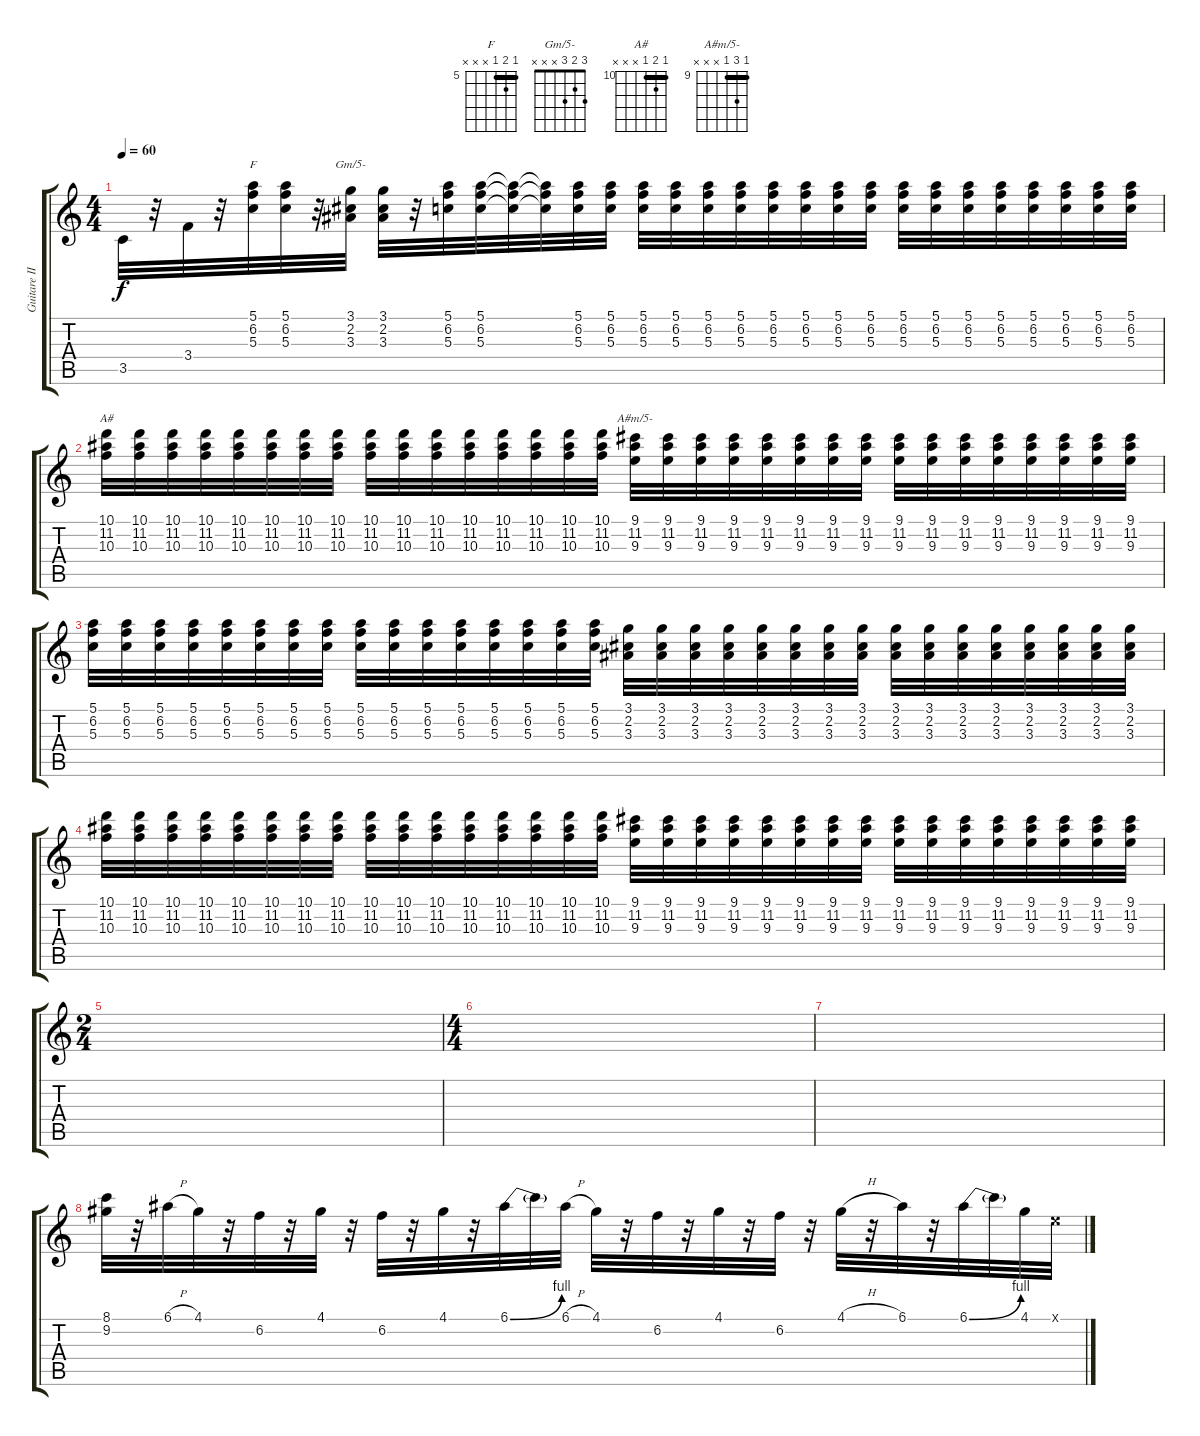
\track ("Guitare II" "Guitare II") {instrument overdrivenguitar}
\staff {score tabs}
\tuning (E4 B3 G3 D3 A2 E2) {hide}
\chord ("F" 5 6 5 x x x) {firstfret 5 barre 5}
\chord ("Gm/5-" 3 2 3 x x x)
\chord ("A#" 10 11 10 x x x) {firstfret 10 barre 10}
\chord ("A#m/5-" 9 11 9 x x x) {firstfret 9 barre 9}
\ts (4 4)
\tempo 60
\clef g2
\ks c
3.5.32{dy f} r.32 3.4.32 r.32 (5.1 6.2 5.3).32{ch "F"} (5.1 6.2 5.3).32 r.32 (3.1 2.2 3.3).32{ch "Gm/5-"} (3.1 2.2 3.3).32 r.32 (5.1 6.2 5.3).32 (5.1 6.2 5.3).32 (5.1{t} 6.2{t} 5.3{t}).32 (5.1{t} 6.2{t} 5.3{t}).32 (5.1 6.2 5.3).32 (5.1 6.2 5.3).32 (5.1 6.2 5.3).32 (5.1 6.2 5.3).32 (5.1 6.2 5.3).32 (5.1 6.2 5.3).32 (5.1 6.2 5.3).32 (5.1 6.2 5.3).32 (5.1 6.2 5.3).32 (5.1 6.2 5.3).32 (5.1 6.2 5.3).32 (5.1 6.2 5.3).32 (5.1 6.2 5.3).32 (5.1 6.2 5.3).32 (5.1 6.2 5.3).32 (5.1 6.2 5.3).32 (5.1 6.2 5.3).32 (5.1 6.2 5.3).32 |
(10.1 11.2 10.3).32{ch "A#"} (10.1 11.2 10.3).32 (10.1 11.2 10.3).32 (10.1 11.2 10.3).32 (10.1 11.2 10.3).32 (10.1 11.2 10.3).32 (10.1 11.2 10.3).32 (10.1 11.2 10.3).32 (10.1 11.2 10.3).32 (10.1 11.2 10.3).32 (10.1 11.2 10.3).32 (10.1 11.2 10.3).32 (10.1 11.2 10.3).32 (10.1 11.2 10.3).32 (10.1 11.2 10.3).32 (10.1 11.2 10.3).32 (9.1 11.2 9.3).32{ch "A#m/5-"} (9.1 11.2 9.3).32 (9.1 11.2 9.3).32 (9.1 11.2 9.3).32 (9.1 11.2 9.3).32 (9.1 11.2 9.3).32 (9.1 11.2 9.3).32 (9.1 11.2 9.3).32 (9.1 11.2 9.3).32 (9.1 11.2 9.3).32 (9.1 11.2 9.3).32 (9.1 11.2 9.3).32 (9.1 11.2 9.3).32 (9.1 11.2 9.3).32 (9.1 11.2 9.3).32 (9.1 11.2 9.3).32 |
(5.1 6.2 5.3).32 (5.1 6.2 5.3).32 (5.1 6.2 5.3).32 (5.1 6.2 5.3).32 (5.1 6.2 5.3).32 (5.1 6.2 5.3).32 (5.1 6.2 5.3).32 (5.1 6.2 5.3).32 (5.1 6.2 5.3).32 (5.1 6.2 5.3).32 (5.1 6.2 5.3).32 (5.1 6.2 5.3).32 (5.1 6.2 5.3).32 (5.1 6.2 5.3).32 (5.1 6.2 5.3).32 (5.1 6.2 5.3).32 (3.1 2.2 3.3).32 (3.1 2.2 3.3).32 (3.1 2.2 3.3).32 (3.1 2.2 3.3).32 (3.1 2.2 3.3).32 (3.1 2.2 3.3).32 (3.1 2.2 3.3).32 (3.1 2.2 3.3).32 (3.1 2.2 3.3).32 (3.1 2.2 3.3).32 (3.1 2.2 3.3).32 (3.1 2.2 3.3).32 (3.1 2.2 3.3).32 (3.1 2.2 3.3).32 (3.1 2.2 3.3).32 (3.1 2.2 3.3).32 |
(10.1 11.2 10.3).32 (10.1 11.2 10.3).32 (10.1 11.2 10.3).32 (10.1 11.2 10.3).32 (10.1 11.2 10.3).32 (10.1 11.2 10.3).32 (10.1 11.2 10.3).32 (10.1 11.2 10.3).32 (10.1 11.2 10.3).32 (10.1 11.2 10.3).32 (10.1 11.2 10.3).32 (10.1 11.2 10.3).32 (10.1 11.2 10.3).32 (10.1 11.2 10.3).32 (10.1 11.2 10.3).32 (10.1 11.2 10.3).32 (9.1 11.2 9.3).32 (9.1 11.2 9.3).32 (9.1 11.2 9.3).32 (9.1 11.2 9.3).32 (9.1 11.2 9.3).32 (9.1 11.2 9.3).32 (9.1 11.2 9.3).32 (9.1 11.2 9.3).32 (9.1 11.2 9.3).32 (9.1 11.2 9.3).32 (9.1 11.2 9.3).32 (9.1 11.2 9.3).32 (9.1 11.2 9.3).32 (9.1 11.2 9.3).32 (9.1 11.2 9.3).32 (9.1 11.2 9.3).32 |
\ts (2 4)
|
\ts (4 4)
|
|
(8.1 9.2).32{volume 15} r.32 6.1{h}.32 4.1.32 r.32 6.2.32 r.32 4.1.32 r.32 6.2.32 r.32 4.1.32 r.32 6.1{be (bend 0 0 60 4)}.32 6.1{t}.32 6.1{h}.32 4.1.32 r.32 6.2.32 r.32 4.1.32 r.32 6.2.32 r.32 4.1{h}.32 r.32 6.1.32 r.32 6.1{be (bend 0 0 60 4)}.32 6.1{t}.32 4.1.32 0.1{x}.32
